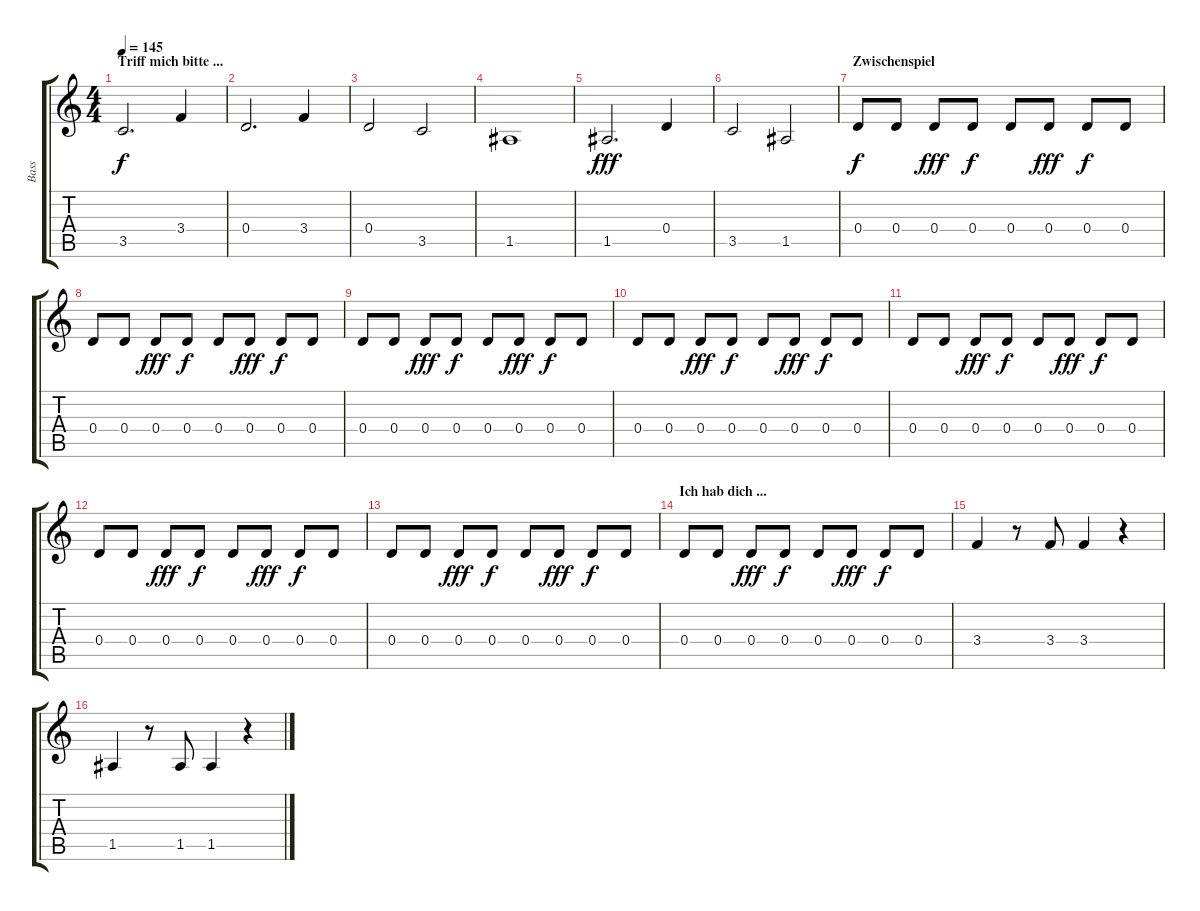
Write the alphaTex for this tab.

\track ("Bass" "Bass") {instrument electricbassfinger}
\staff {score tabs}
\tuning (E4 B3 G3 D3 A2 E2) {hide}
\ts (4 4)
\section ("" "Triff mich bitte ...")
\tempo 145
\clef g2
\ks c
3.5.2{d dy f} 3.4.4 |
0.4.2{d} 3.4.4 |
0.4.2 3.5.2 |
1.5.1 |
1.5.2{d dy fff} 0.4.4 |
3.5.2 1.5.2 |
\section ("" "Zwischenspiel")
0.4.8{dy f} 0.4.8 0.4.8{dy fff} 0.4.8{dy f} 0.4.8 0.4.8{dy fff} 0.4.8{dy f} 0.4.8 |
0.4.8 0.4.8 0.4.8{dy fff} 0.4.8{dy f} 0.4.8 0.4.8{dy fff} 0.4.8{dy f} 0.4.8 |
0.4.8 0.4.8 0.4.8{dy fff} 0.4.8{dy f} 0.4.8 0.4.8{dy fff} 0.4.8{dy f} 0.4.8 |
0.4.8 0.4.8 0.4.8{dy fff} 0.4.8{dy f} 0.4.8 0.4.8{dy fff} 0.4.8{dy f} 0.4.8 |
0.4.8 0.4.8 0.4.8{dy fff} 0.4.8{dy f} 0.4.8 0.4.8{dy fff} 0.4.8{dy f} 0.4.8 |
0.4.8 0.4.8 0.4.8{dy fff} 0.4.8{dy f} 0.4.8 0.4.8{dy fff} 0.4.8{dy f} 0.4.8 |
0.4.8 0.4.8 0.4.8{dy fff} 0.4.8{dy f} 0.4.8 0.4.8{dy fff} 0.4.8{dy f} 0.4.8 |
\section ("" "Ich hab dich ...")
0.4.8 0.4.8 0.4.8{dy fff} 0.4.8{dy f} 0.4.8 0.4.8{dy fff} 0.4.8{dy f} 0.4.8 |
3.4.4 r.8 3.4.8 3.4.4 r.4 |
1.5.4 r.8 1.5.8 1.5.4 r.4
